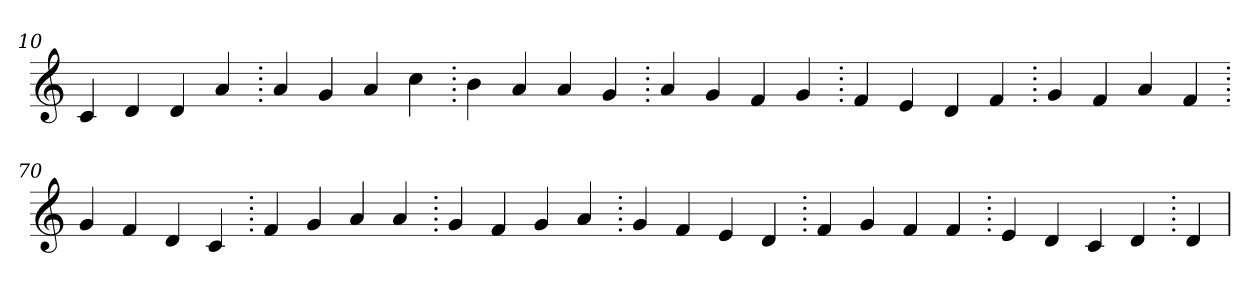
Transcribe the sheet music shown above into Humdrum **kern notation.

**kern
*part1
*staff1
*clefG2
=10.
4c
4d
4d
4a
=20.
4a
4g
4a
4cc
=30.
4b
4a
4a
4g
=40.
4a
4g
4f
4g
=50.
4f
4e
4d
4f
=60.
4g
4f
4a
4f
=70.
4g
4f
4d
4c
=80.
4f
4g
4a
4a
=90.
4g
4f
4g
4a
=100.
4g
4f
4e
4d
=110.
4f
4g
4f
4f
=120.
4e
4d
4c
4d
=130.
4d
=
*-
